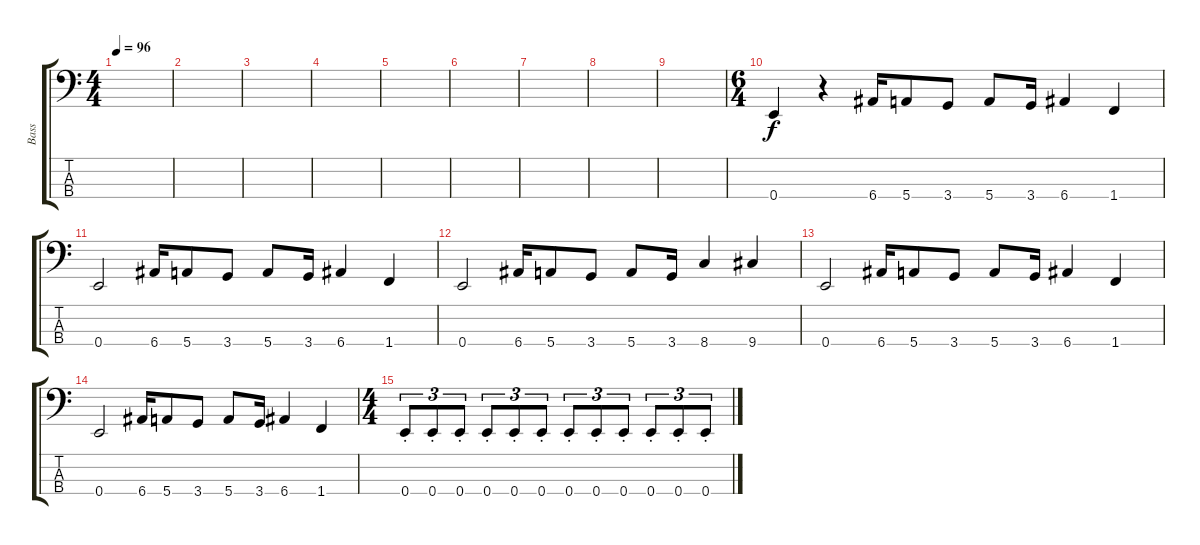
\track ("Bass" "Bass") {instrument electricbassfinger}
\staff {score tabs}
\tuning (G2 D2 A1 E1) {hide}
\ts (4 4)
\tempo 96
\clef f4
\ks c
|
|
|
|
|
|
|
|
|
\ts (6 4)
0.4.4 r.4 6.4.16 5.4.8 3.4.8 5.4.8 3.4.16 6.4.4 1.4.4 |
0.4.2 6.4.16 5.4.8 3.4.8 5.4.8 3.4.16 6.4.4 1.4.4 |
0.4.2 6.4.16 5.4.8 3.4.8 5.4.8 3.4.16 8.4.4 9.4.4 |
0.4.2 6.4.16 5.4.8 3.4.8 5.4.8 3.4.16 6.4.4 1.4.4 |
0.4.2 6.4.16 5.4.8 3.4.8 5.4.8 3.4.16 6.4.4 1.4.4 |
\ts (4 4)
0.4{st}.8{tu (3 2)} 0.4{st}.8{tu (3 2)} 0.4{st}.8{tu (3 2)} 0.4{st}.8{tu (3 2)} 0.4{st}.8{tu (3 2)} 0.4{st}.8{tu (3 2)} 0.4{st}.8{tu (3 2)} 0.4{st}.8{tu (3 2)} 0.4{st}.8{tu (3 2)} 0.4{st}.8{tu (3 2)} 0.4{st}.8{tu (3 2)} 0.4{st}.8{tu (3 2)}
